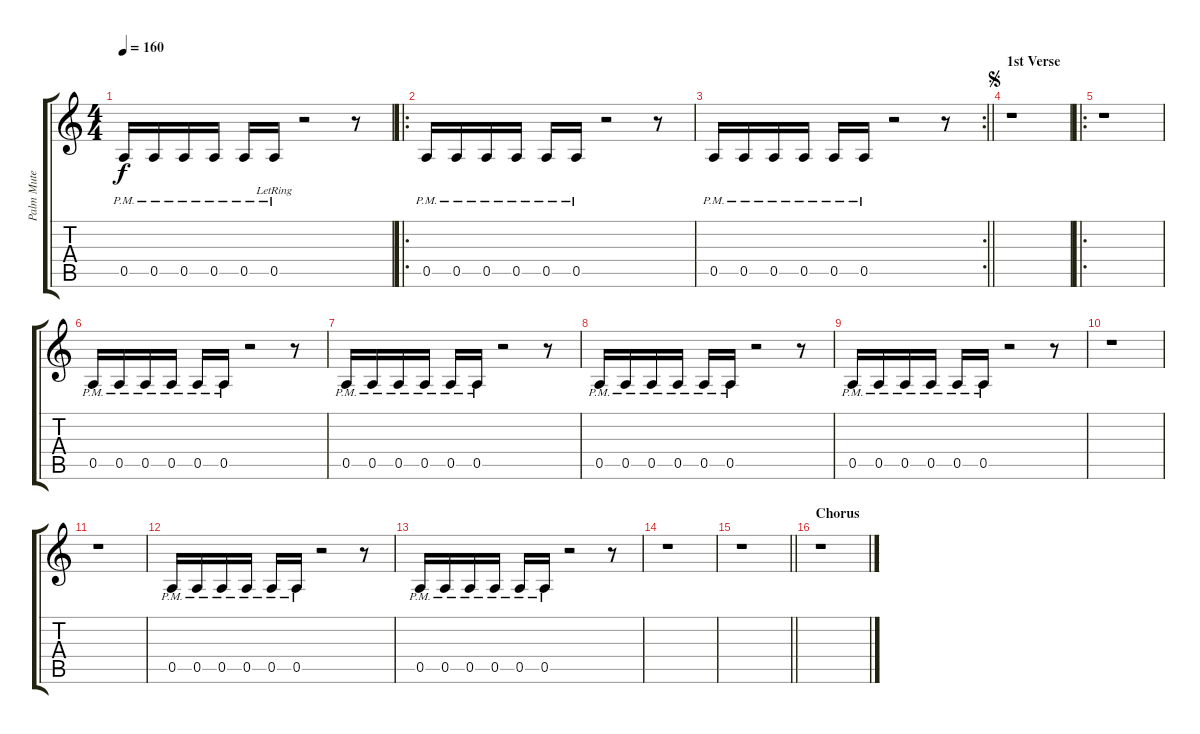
\track ("Palm Mute Sound" "Palm Mute ") {instrument electricguitarmuted}
\staff {score tabs}
\tuning (E4 B3 G3 D3 A2 E2) {hide}
\ts (4 4)
\tempo 160
\clef g2
\ks c
0.5{pm}.16{dy f} 0.5{pm}.16 0.5{pm}.16 0.5{pm}.16 0.5{pm}.16 0.5{pm lr}.16 r.2 r.8 |
\ro
0.5{pm}.16 0.5{pm}.16 0.5{pm}.16 0.5{pm}.16 0.5{pm}.16 0.5{pm}.16 r.2 r.8 |
\rc 2
\barLineRight lightlight
0.5{pm}.16 0.5{pm}.16 0.5{pm}.16 0.5{pm}.16 0.5{pm}.16 0.5{pm}.16 r.2 r.8 |
\section ("" "1st Verse")
\jump segno
r.1 |
\ro
r.1 |
0.5{pm}.16 0.5{pm}.16 0.5{pm}.16 0.5{pm}.16 0.5{pm}.16 0.5{pm}.16 r.2 r.8 |
0.5{pm}.16 0.5{pm}.16 0.5{pm}.16 0.5{pm}.16 0.5{pm}.16 0.5{pm}.16 r.2 r.8 |
0.5{pm}.16 0.5{pm}.16 0.5{pm}.16 0.5{pm}.16 0.5{pm}.16 0.5{pm}.16 r.2 r.8 |
0.5{pm}.16 0.5{pm}.16 0.5{pm}.16 0.5{pm}.16 0.5{pm}.16 0.5{pm}.16 r.2 r.8 |
r.1 |
r.1 |
0.5{pm}.16 0.5{pm}.16 0.5{pm}.16 0.5{pm}.16 0.5{pm}.16 0.5{pm}.16 r.2 r.8 |
0.5{pm}.16 0.5{pm}.16 0.5{pm}.16 0.5{pm}.16 0.5{pm}.16 0.5{pm}.16 r.2 r.8 |
r.1 |
\barLineRight lightlight
r.1 |
\section ("" "Chorus")
r.1
